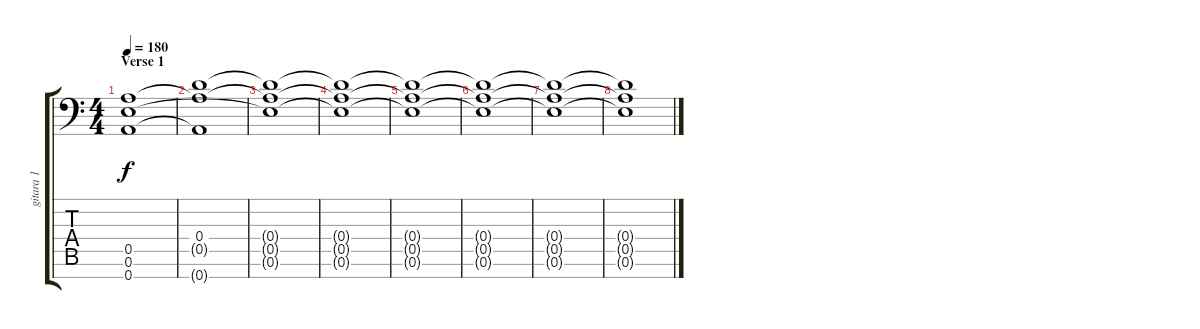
\track ("gitara 1" "gitara 1") {instrument distortionguitar}
\staff {score tabs}
\tuning (E4 B3 G3 D3 A2 E2 A1) {hide}
\ts (4 4)
\section ("" "Verse 1")
\tempo 180
\clef f4
\ks c
(0.5 0.6 0.7).1{dy f volume 8} |
(0.4 0.5{t} 0.7{t}).1 |
(0.4{t} 0.5{t} 0.6{t}).1 |
(0.4{t} 0.5{t} 0.6{t}).1 |
(0.4{t} 0.5{t} 0.6{t}).1{volume 0} |
(0.4{t} 0.5{t} 0.6{t}).1 |
(0.4{t} 0.5{t} 0.6{t}).1 |
(0.4{t} 0.5{t} 0.6{t}).1
